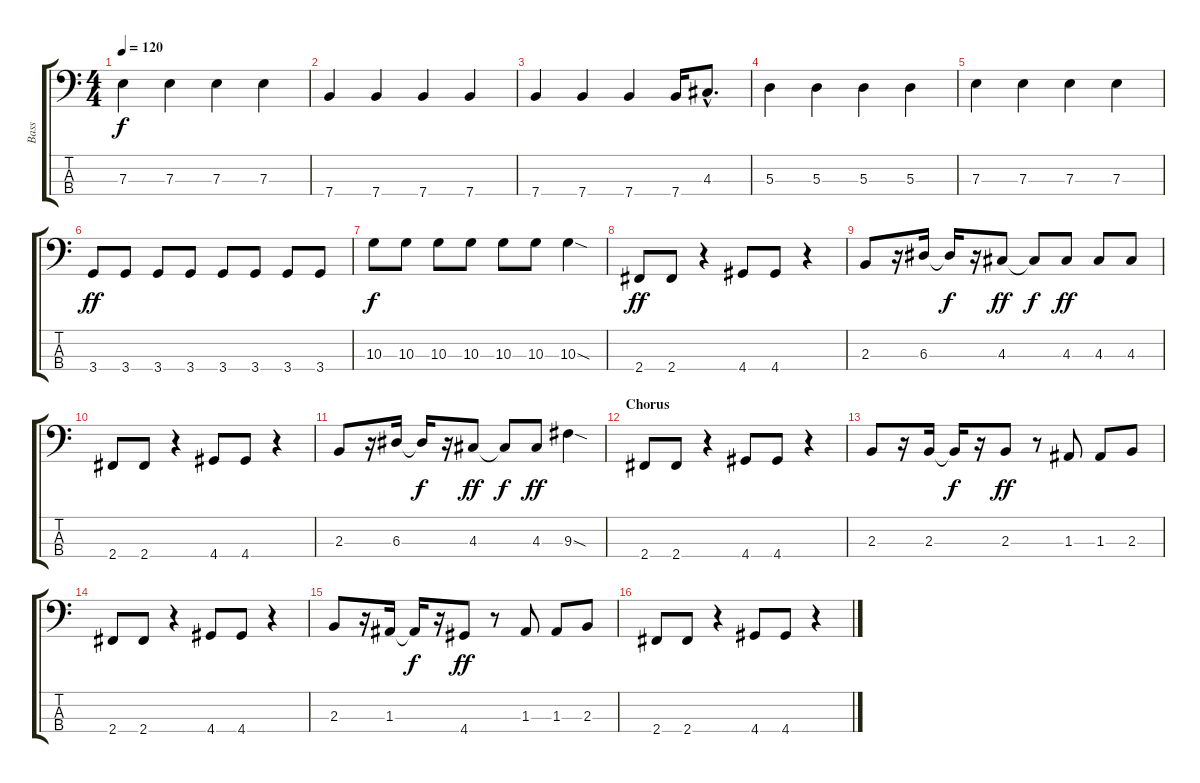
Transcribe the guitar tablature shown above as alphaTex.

\track ("Bass" "Bass") {instrument electricbassfinger}
\staff {score tabs}
\tuning (G2 D2 A1 E1) {hide}
\ts (4 4)
\tempo 120
\clef f4
\ks c
7.3.4{dy f} 7.3.4 7.3.4 7.3.4 |
7.4.4 7.4.4 7.4.4 7.4.4 |
7.4.4 7.4.4 7.4.4 7.4.16 4.3{hac}.8{d} |
5.3.4 5.3.4 5.3.4 5.3.4 |
7.3.4 7.3.4 7.3.4 7.3.4 |
3.4.8{dy ff} 3.4.8 3.4.8 3.4.8 3.4.8 3.4.8 3.4.8 3.4.8 |
10.3.8{dy f} 10.3.8 10.3.8 10.3.8 10.3.8 10.3.8 10.3{sod}.4 |
2.4.8{dy ff} 2.4.8 r.4 4.4.8 4.4.8 r.4 |
2.3.8 r.16 6.3.16 6.3{t}.16{dy f} r.16 4.3.8{dy ff} 4.3{t}.8{dy f} 4.3.8{dy ff} 4.3.8 4.3.8 |
2.4.8 2.4.8 r.4 4.4.8 4.4.8 r.4 |
2.3.8 r.16 6.3.16 6.3{t}.16{dy f} r.16 4.3.8{dy ff} 4.3{t}.8{dy f} 4.3.8{dy ff} 9.3{sod}.4 |
\section ("" "Chorus")
2.4.8 2.4.8 r.4 4.4.8 4.4.8 r.4 |
2.3.8 r.16 2.3.16 2.3{t}.16{dy f} r.16 2.3.8{dy ff} r.8 1.3.8 1.3.8 2.3.8 |
2.4.8 2.4.8 r.4 4.4.8 4.4.8 r.4 |
2.3.8 r.16 1.3.16 1.3{t}.16{dy f} r.16 4.4.8{dy ff} r.8 1.3.8 1.3.8 2.3.8 |
2.4.8 2.4.8 r.4 4.4.8 4.4.8 r.4
